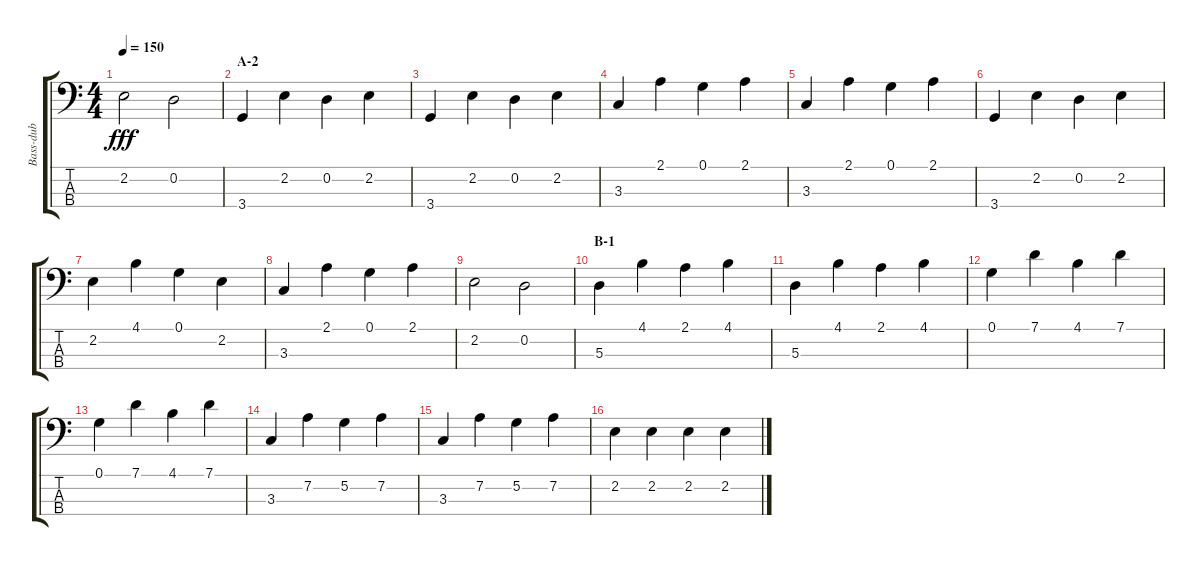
\track ("Bass-dub" "Bass-dub") {instrument acousticbass}
\staff {score tabs}
\tuning (G2 D2 A1 E1) {hide}
\ts (4 4)
\tempo 150
\clef f4
\ks c
2.2.2{dy fff} 0.2.2 |
\section ("" "A-2")
3.4.4 2.2.4 0.2.4 2.2.4 |
3.4.4 2.2.4 0.2.4 2.2.4 |
3.3.4 2.1.4 0.1.4 2.1.4 |
3.3.4 2.1.4 0.1.4 2.1.4 |
3.4.4 2.2.4 0.2.4 2.2.4 |
2.2.4 4.1.4 0.1.4 2.2.4 |
3.3.4 2.1.4 0.1.4 2.1.4 |
2.2.2 0.2.2 |
\section ("" "B-1")
5.3.4 4.1.4 2.1.4 4.1.4 |
5.3.4 4.1.4 2.1.4 4.1.4 |
0.1.4 7.1.4 4.1.4 7.1.4 |
0.1.4 7.1.4 4.1.4 7.1.4 |
3.3.4 7.2.4 5.2.4 7.2.4 |
3.3.4 7.2.4 5.2.4 7.2.4 |
2.2.4 2.2.4 2.2.4 2.2.4
